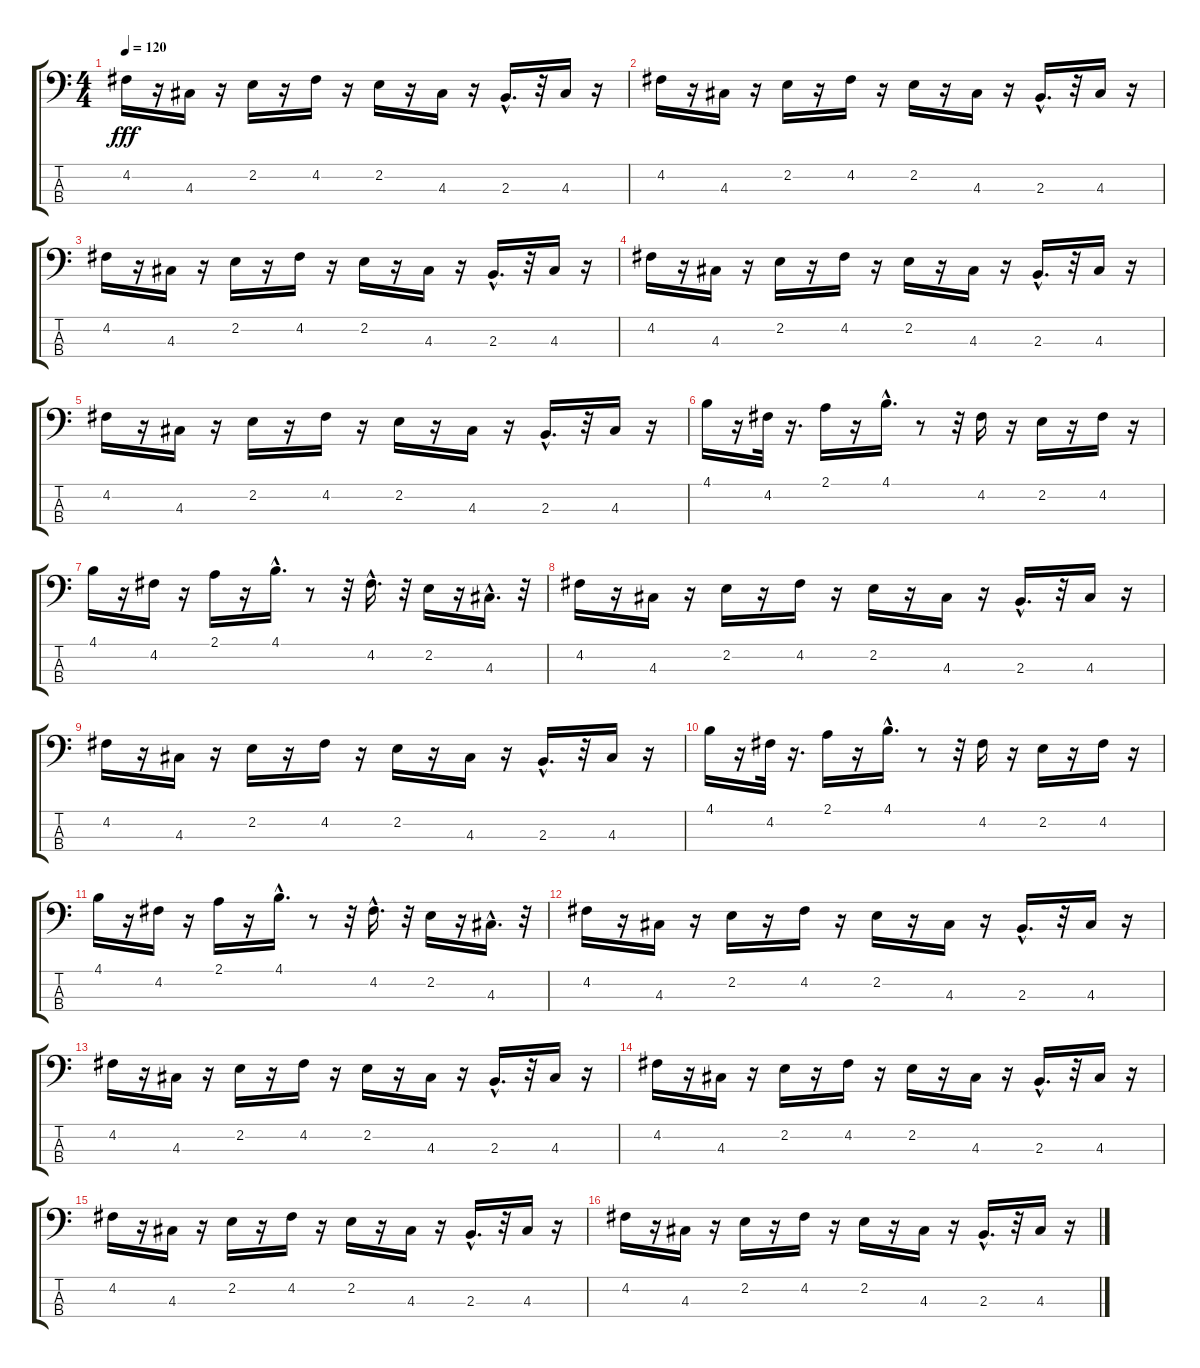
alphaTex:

\track "" {instrument fretlessbass}
\staff {score tabs}
\tuning (G2 D2 A1 E1) {hide}
\ts (4 4)
\tempo 120
\clef f4
\ks c
4.2.16{dy fff} r.16 4.3.16 r.16 2.2.16 r.16 4.2.16 r.16 2.2.16 r.16 4.3.16 r.16 2.3{hac}.16{d} r.32 4.3.16 r.16 |
4.2.16 r.16 4.3.16 r.16 2.2.16 r.16 4.2.16 r.16 2.2.16 r.16 4.3.16 r.16 2.3{hac}.16{d} r.32 4.3.16 r.16 |
4.2.16 r.16 4.3.16 r.16 2.2.16 r.16 4.2.16 r.16 2.2.16 r.16 4.3.16 r.16 2.3{hac}.16{d} r.32 4.3.16 r.16 |
4.2.16 r.16 4.3.16 r.16 2.2.16 r.16 4.2.16 r.16 2.2.16 r.16 4.3.16 r.16 2.3{hac}.16{d} r.32 4.3.16 r.16 |
4.2.16 r.16 4.3.16 r.16 2.2.16 r.16 4.2.16 r.16 2.2.16 r.16 4.3.16 r.16 2.3{hac}.16{d} r.32 4.3.16 r.16 |
4.1.16 r.16 4.2.32 r.16{d} 2.1.16 r.16 4.1{hac}.16{d} r.8 r.32 4.2.16 r.16 2.2.16 r.16 4.2.16 r.16 |
4.1.16 r.16 4.2.16 r.16 2.1.16 r.16 4.1{hac}.16{d} r.8 r.32 4.2{hac}.16{d} r.32 2.2.16 r.16 4.3{hac}.16{d} r.32 |
4.2.16 r.16 4.3.16 r.16 2.2.16 r.16 4.2.16 r.16 2.2.16 r.16 4.3.16 r.16 2.3{hac}.16{d} r.32 4.3.16 r.16 |
4.2.16 r.16 4.3.16 r.16 2.2.16 r.16 4.2.16 r.16 2.2.16 r.16 4.3.16 r.16 2.3{hac}.16{d} r.32 4.3.16 r.16 |
4.1.16 r.16 4.2.32 r.16{d} 2.1.16 r.16 4.1{hac}.16{d} r.8 r.32 4.2.16 r.16 2.2.16 r.16 4.2.16 r.16 |
4.1.16 r.16 4.2.16 r.16 2.1.16 r.16 4.1{hac}.16{d} r.8 r.32 4.2{hac}.16{d} r.32 2.2.16 r.16 4.3{hac}.16{d} r.32 |
4.2.16 r.16 4.3.16 r.16 2.2.16 r.16 4.2.16 r.16 2.2.16 r.16 4.3.16 r.16 2.3{hac}.16{d} r.32 4.3.16 r.16 |
4.2.16 r.16 4.3.16 r.16 2.2.16 r.16 4.2.16 r.16 2.2.16 r.16 4.3.16 r.16 2.3{hac}.16{d} r.32 4.3.16 r.16 |
4.2.16 r.16 4.3.16 r.16 2.2.16 r.16 4.2.16 r.16 2.2.16 r.16 4.3.16 r.16 2.3{hac}.16{d} r.32 4.3.16 r.16 |
4.2.16 r.16 4.3.16 r.16 2.2.16 r.16 4.2.16 r.16 2.2.16 r.16 4.3.16 r.16 2.3{hac}.16{d} r.32 4.3.16 r.16 |
4.2.16 r.16 4.3.16 r.16 2.2.16 r.16 4.2.16 r.16 2.2.16 r.16 4.3.16 r.16 2.3{hac}.16{d} r.32 4.3.16 r.16
